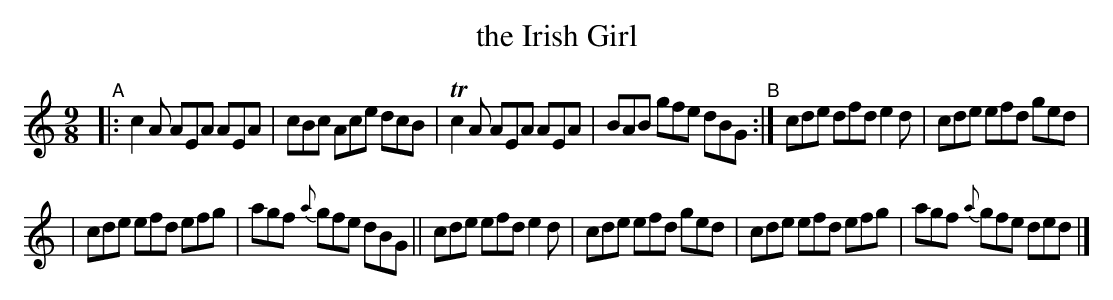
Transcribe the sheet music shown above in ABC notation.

X:1
T: the Irish Girl
M: 9/8
L: 1/8
K: Am	% Note: A major in MoI, A minor in DMoI
"^A"\
|:c2A AEA AEA | cBc Ace dcB | Tc2A AEA AEA | BAB gfe dBG "^B":| cde dfd e2d | cde efd ged |
| cde efd efg | agf {a}gfe dBG || cde efd e2d | cde efd ged | cde efd efg | agf {a}gfe ded |]
